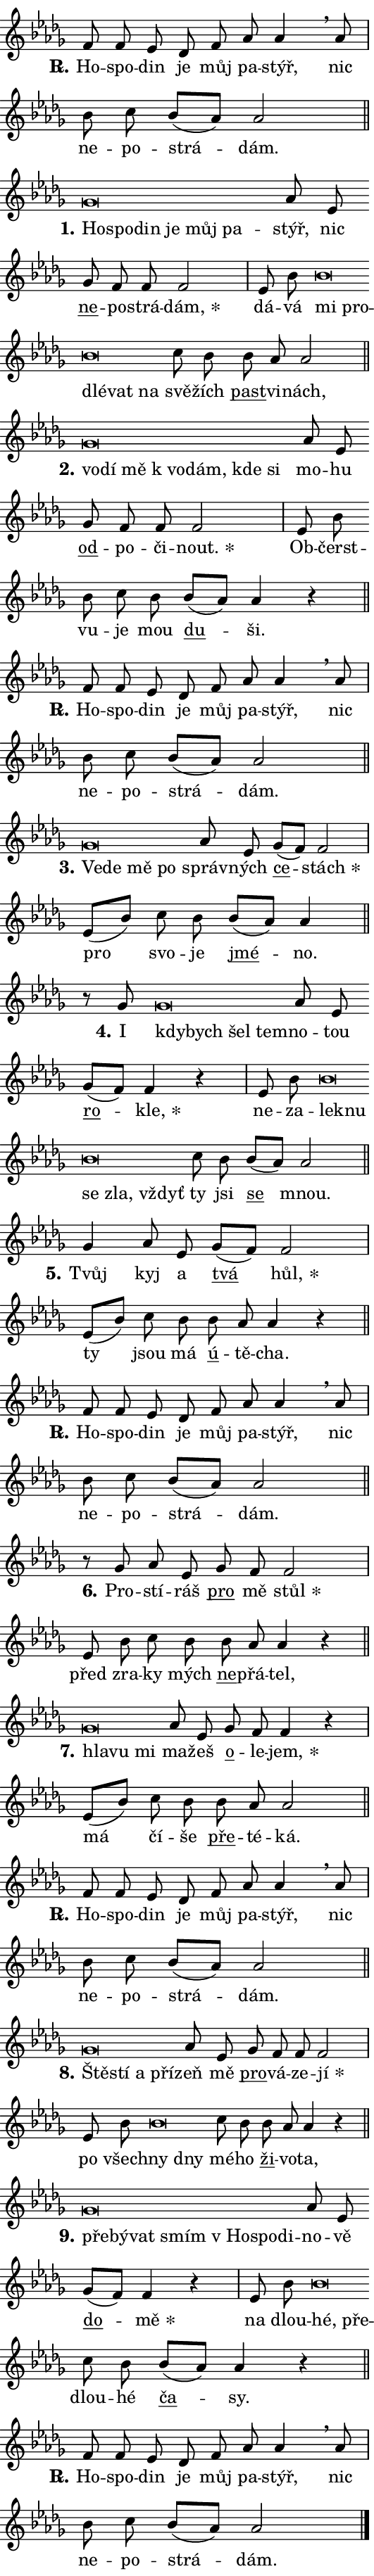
\version "2.24.0"
\header { tagline = "" }
\paper {
  indent = 0\cm
  top-margin = 0\cm
  right-margin = 0.13\cm % to fit lyric hyphens
  bottom-margin = 0\cm
  left-margin = 0\cm
  paper-width = 9\cm
  page-breaking = #ly:one-page-breaking
  system-system-spacing.basic-distance = #11
  score-system-spacing.basic-distance = #11
  ragged-last = ##f
}


%% Author: Thomas Morley
%% https://lists.gnu.org/archive/html/lilypond-user/2020-05/msg00002.html
#(define (line-position grob)
"Returns position of @var[grob} in current system:
   @code{'start}, if at first time-step
   @code{'end}, if at last time-step
   @code{'middle} otherwise
"
  (let* ((col (ly:item-get-column grob))
         (ln (ly:grob-object col 'left-neighbor))
         (rn (ly:grob-object col 'right-neighbor))
         (col-to-check-left (if (ly:grob? ln) ln col))
         (col-to-check-right (if (ly:grob? rn) rn col))
         (break-dir-left
           (and
             (ly:grob-property col-to-check-left 'non-musical #f)
             (ly:item-break-dir col-to-check-left)))
         (break-dir-right
           (and
             (ly:grob-property col-to-check-right 'non-musical #f)
             (ly:item-break-dir col-to-check-right))))
        (cond ((eqv? 1 break-dir-left) 'start)
              ((eqv? -1 break-dir-right) 'end)
              (else 'middle))))

#(define (tranparent-at-line-position vctor)
  (lambda (grob)
  "Relying on @code{line-position} select the relevant enry from @var{vctor}.
Used to determine transparency,"
    (case (line-position grob)
      ((end) (not (vector-ref vctor 0)))
      ((middle) (not (vector-ref vctor 1)))
      ((start) (not (vector-ref vctor 2))))))

noteHeadBreakVisibility =
#(define-music-function (break-visibility)(vector?)
"Makes @code{NoteHead}s transparent relying on @var{break-visibility}"
#{
  \override NoteHead.transparent =
    #(tranparent-at-line-position break-visibility)
#})

#(define delete-ledgers-for-transparent-note-heads
  (lambda (grob)
    "Reads whether a @code{NoteHead} is transparent.
If so this @code{NoteHead} is removed from @code{'note-heads} from
@var{grob}, which is supposed to be @code{LedgerLineSpanner}.
As a result ledgers are not printed for this @code{NoteHead}"
    (let* ((nhds-array (ly:grob-object grob 'note-heads))
           (nhds-list
             (if (ly:grob-array? nhds-array)
                 (ly:grob-array->list nhds-array)
                 '()))
           ;; Relies on the transparent-property being done before
           ;; Staff.LedgerLineSpanner.after-line-breaking is executed.
           ;; This is fragile ...
           (to-keep
             (remove
               (lambda (nhd)
                 (ly:grob-property nhd 'transparent #f))
               nhds-list)))
      ;; TODO find a better method to iterate over grob-arrays, similiar
      ;; to filter/remove etc for lists
      ;; For now rebuilt from scratch
      (set! (ly:grob-object grob 'note-heads)  '())
      (for-each
        (lambda (nhd)
          (ly:pointer-group-interface::add-grob grob 'note-heads nhd))
        to-keep))))

squashNotes = {
  \override NoteHead.X-extent = #'(-0.2 . 0.2)
  \override NoteHead.Y-extent = #'(-0.75 . 0)
  \override NoteHead.stencil =
    #(lambda (grob)
       (let ((pos (ly:grob-property grob 'staff-position)))
         (begin
           (if (< pos -7) (display "ERROR: Lower brevis then expected\n") (display ""))
           (if (<= pos -6) ly:text-interface::print ly:note-head::print))))
}
unSquashNotes = {
  \revert NoteHead.X-extent
  \revert NoteHead.Y-extent
  \revert NoteHead.stencil
}

hideNotes = \noteHeadBreakVisibility #begin-of-line-visible
unHideNotes = \noteHeadBreakVisibility #all-visible

% work-around for resetting accidentals
% https://lilypond.org/doc/v2.23/Documentation/notation/displaying-rhythms#unmetered-music
cadenzaMeasure = {
  \cadenzaOff
  \partial 1024 s1024
  \cadenzaOn
}

#(define-markup-command (accent layout props text) (markup?)
  "Underline accented syllable"
  (interpret-markup layout props
    #{\markup \override #'(offset . 4.3) \underline { #text }#}))

responsum = \markup \concat {
  "R" \hspace #-1.05 \path #0.1 #'((moveto 0 0.07) (lineto 0.9 0.8)) \hspace #0.05 "."
}

spaceSize = #0.6828661417322834 % exact space size for TeX Gyre Schola

\layout {
  \context {
    \Staff
    \remove "Time_signature_engraver"
    \override LedgerLineSpanner.after-line-breaking = #delete-ledgers-for-transparent-note-heads
  }
  \context {
    \Lyrics {
      \override LyricSpace.minimum-distance = \spaceSize
      \override LyricText.font-name = #"TeX Gyre Schola"
      \override LyricText.font-size = 1
      \override StanzaNumber.font-name = #"TeX Gyre Schola Bold"
      \override StanzaNumber.font-size = 1
    }
  }
  \context {
    \Score 
    \override NoteHead.text =
      #(lambda (grob) 
        (let ((pos (ly:grob-property grob 'staff-position)))
          #{\markup {
            \combine
              \halign #-0.55 \raise #(if (= pos -6) 0 0.5) \override #'(thickness . 2) \draw-line #'(3.2 . 0)
              \musicglyph "noteheads.sM1"
          }#}))
  }
}

% magnetic-lyrics.ily
%
%   written by
%     Jean Abou Samra <jean@abou-samra.fr>
%     Werner Lemberg <wl@gnu.org>
%
%   adapted by
%     Jiri Hon <jiri.hon@gmail.com>
%
% Version 2022-Apr-15

% https://www.mail-archive.com/lilypond-user@gnu.org/msg149350.html

#(define (Left_hyphen_pointer_engraver context)
   "Collect syllable-hyphen-syllable occurrences in lyrics and store
them in properties.  This engraver only looks to the left.  For
example, if the lyrics input is @code{foo -- bar}, it does the
following.

@itemize @bullet
@item
Set the @code{text} property of the @code{LyricHyphen} grob between
@q{foo} and @q{bar} to @code{foo}.

@item
Set the @code{left-hyphen} property of the @code{LyricText} grob with
text @q{foo} to the @code{LyricHyphen} grob between @q{foo} and
@q{bar}.
@end itemize

Use this auxiliary engraver in combination with the
@code{lyric-@/text::@/apply-@/magnetic-@/offset!} hook."
   (let ((hyphen #f)
         (text #f))
     (make-engraver
      (acknowledgers
       ((lyric-syllable-interface engraver grob source-engraver)
        (set! text grob)))
      (end-acknowledgers
       ((lyric-hyphen-interface engraver grob source-engraver)
        ;(when (not (grob::has-interface grob 'lyric-space-interface))
          (set! hyphen grob)));)
      ((stop-translation-timestep engraver)
       (when (and text hyphen)
         (ly:grob-set-object! text 'left-hyphen hyphen))
       (set! text #f)
       (set! hyphen #f)))))

#(define (lyric-text::apply-magnetic-offset! grob)
   "If the space between two syllables is less than the value in
property @code{LyricText@/.details@/.squash-threshold}, move the right
syllable to the left so that it gets concatenated with the left
syllable.

Use this function as a hook for
@code{LyricText@/.after-@/line-@/breaking} if the
@code{Left_@/hyphen_@/pointer_@/engraver} is active."
   (let ((hyphen (ly:grob-object grob 'left-hyphen #f)))
     (when hyphen
       (let ((left-text (ly:spanner-bound hyphen LEFT)))
         (when (grob::has-interface left-text 'lyric-syllable-interface)
           (let* ((common (ly:grob-common-refpoint grob left-text X))
                  (this-x-ext (ly:grob-extent grob common X))
                  (left-x-ext
                   (begin
                     ;; Trigger magnetism for left-text.
                     (ly:grob-property left-text 'after-line-breaking)
                     (ly:grob-extent left-text common X)))
                  ;; `delta` is the gap width between two syllables.
                  (delta (- (interval-start this-x-ext)
                            (interval-end left-x-ext)))
                  (details (ly:grob-property grob 'details))
                  (threshold (assoc-get 'squash-threshold details 0.2)))
             (when (< delta threshold)
               (let* (;; We have to manipulate the input text so that
                      ;; ligatures crossing syllable boundaries are not
                      ;; disabled.  For languages based on the Latin
                      ;; script this is essentially a beautification.
                      ;; However, for non-Western scripts it can be a
                      ;; necessity.
                      (lt (ly:grob-property left-text 'text))
                      (rt (ly:grob-property grob 'text))
                      (is-space (grob::has-interface hyphen 'lyric-space-interface))
                      (space (if is-space " " ""))
                      (extra-delta (if is-space spaceSize 0))
                      ;; Append new syllable.
                      (ltrt-space (if (and (string? lt) (string? rt))
                                (string-append lt space rt)
                                (make-concat-markup (list lt space rt))))
                      ;; Right-align `ltrt` to the right side.
                      (ltrt-space-markup (grob-interpret-markup
                               grob
                               (make-translate-markup
                                (cons (interval-length this-x-ext) 0)
                                (make-right-align-markup ltrt-space)))))
                 (begin
                   ;; Don't print `left-text`.
                   (ly:grob-set-property! left-text 'stencil #f)
                   ;; Set text and stencil (which holds all collected
                   ;; syllables so far) and shift it to the left.
                   (ly:grob-set-property! grob 'text ltrt-space)
                   (ly:grob-set-property! grob 'stencil ltrt-space-markup)
                   (ly:grob-translate-axis! grob (- (- delta extra-delta)) X))))))))))


#(define (lyric-hyphen::displace-bounds-first grob)
   ;; Make very sure this callback isn't triggered too early.
   (let ((left (ly:spanner-bound grob LEFT))
         (right (ly:spanner-bound grob RIGHT)))
     (ly:grob-property left 'after-line-breaking)
     (ly:grob-property right 'after-line-breaking)
     (ly:lyric-hyphen::print grob)))

squashThreshold = #0.4

\layout {
  \context {
    \Lyrics
    \consists #Left_hyphen_pointer_engraver
    \override LyricText.after-line-breaking =
      #lyric-text::apply-magnetic-offset!
    \override LyricHyphen.stencil = #lyric-hyphen::displace-bounds-first
    \override LyricText.details.squash-threshold = \squashThreshold
    \override LyricHyphen.minimum-distance = 0
    \override LyricHyphen.minimum-length = \squashThreshold
  }
}

squashText = \override LyricText.details.squash-threshold = 9999
unSquashText = \override LyricText.details.squash-threshold = \squashThreshold

leftText = \override LyricText.self-alignment-X = #LEFT
unLeftText = \revert LyricText.self-alignment-X

starOffset = #(lambda (grob) 
                (let ((x_offset (ly:self-alignment-interface::aligned-on-x-parent grob)))
                  (if (= x_offset 0) 0 (+ x_offset 1.2))))

star = #(define-music-function (syllable)(string?)
"Append star separator at the end of a syllable"
#{
  \once \override LyricText.X-offset = #starOffset
  \lyricmode { \markup {
    #syllable
    \override #'((font-name . "TeX Gyre Schola Bold")) \hspace #0.2 \lower #0.65 \larger "*"
  } }
#})

starAccent = #(define-music-function (syllable)(string?)
"Append star separator at the end of a syllable and make accent"
#{
  \once \override LyricText.X-offset = #starOffset
  \lyricmode { \markup {
    \accent #syllable
    \override #'((font-name . "TeX Gyre Schola Bold")) \hspace #0.2 \lower #0.65 \larger "*"
  } }
#})

breath = #(define-music-function (syllable)(string?)
"Append breathing indicator at the end of a syllable"
#{
  \lyricmode { \markup { #syllable "+" } }
#})

optionalBreath = #(define-music-function (syllable)(string?)
"Append optional breathing indicator at the end of a syllable"
#{
  \lyricmode { \markup { #syllable "(+)" } }
#})


\score {
    <<
        \new Voice = "melody" { \cadenzaOn \key des \major \relative { f'8 f es \bar "" des f \bar "" as as4 \breathe as8 \cadenzaMeasure \bar "|" bes c \bar "" bes[( as)] as2 \cadenzaMeasure \bar "||" \break } }
        \new Lyrics \lyricsto "melody" { \lyricmode { \set stanza = \responsum
Ho -- spo -- din je můj pa -- stýř, nic ne -- po -- strá -- dám. } }
    >>
    \layout {}
}

\score {
    <<
        \new Voice = "melody" { \cadenzaOn \key des \major \relative { \squashNotes ges'\breve*1/16 \hideNotes \breve*1/16 \bar "" \breve*1/16 \bar "" \breve*1/16 \bar "" \breve*1/16 \breve*1/16 \bar "" \unHideNotes \unSquashNotes as8 es \bar "" ges f f f2 \cadenzaMeasure \bar "|" es8 bes' \bar "" \squashNotes bes\breve*1/16 \hideNotes \breve*1/16 \bar "" \breve*1/16 \bar "" \breve*1/16 \breve*1/16 \bar "" \unHideNotes \unSquashNotes c8 bes \bar "" bes as as2 \cadenzaMeasure \bar "||" \break } }
        \new Lyrics \lyricsto "melody" { \lyricmode { \set stanza = "1."
\leftText Ho -- \squashText spo -- din je můj pa -- \unLeftText \unSquashText stýř, nic \markup \accent ne -- po -- strá -- \star dám, dá -- vá \leftText mi \squashText pro -- dlé -- vat na \unLeftText \unSquashText svě -- žích \markup \accent past -- vi -- nách, } }
    >>
    \layout {}
}

\score {
    <<
        \new Voice = "melody" { \cadenzaOn \key des \major \relative { \squashNotes ges'\breve*1/16 \hideNotes \breve*1/16 \bar "" \breve*1/16 \bar "" \breve*1/16 \bar "" \breve*1/16 \bar "" \breve*1/16 \breve*1/16 \bar "" \unHideNotes \unSquashNotes as8 es \bar "" ges f f f2 \cadenzaMeasure \bar "|" es8 bes' \bar "" bes c8 bes \bar "" bes[( as)] as4 r \cadenzaMeasure \bar "||" \break } }
        \new Lyrics \lyricsto "melody" { \lyricmode { \set stanza = "2."
\leftText vo -- \squashText dí mě "k vo" -- dám, kde si \unLeftText \unSquashText mo -- hu \markup \accent od -- po -- či -- \star nout. Ob -- čerst -- vu -- je mou \markup \accent du -- ši. } }
    >>
    \layout {}
}

\score {
    <<
        \new Voice = "melody" { \cadenzaOn \key des \major \relative { f'8 f es \bar "" des f \bar "" as as4 \breathe as8 \cadenzaMeasure \bar "|" bes c \bar "" bes[( as)] as2 \cadenzaMeasure \bar "||" \break } }
        \new Lyrics \lyricsto "melody" { \lyricmode { \set stanza = \responsum
Ho -- spo -- din je můj pa -- stýř, nic ne -- po -- strá -- dám. } }
    >>
    \layout {}
}

\score {
    <<
        \new Voice = "melody" { \cadenzaOn \key des \major \relative { \squashNotes ges'\breve*1/16 \hideNotes \breve*1/16 \bar "" \breve*1/16 \breve*1/16 \bar "" \unHideNotes \unSquashNotes as8 es \bar "" ges[( f)] f2 \cadenzaMeasure \bar "|" es8[( bes')] c8 bes \bar "" bes[( as)] as4 \cadenzaMeasure \bar "||" \break } }
        \new Lyrics \lyricsto "melody" { \lyricmode { \set stanza = "3."
\leftText Ve -- \squashText de mě po \unLeftText \unSquashText správ -- ných \markup \accent ce -- \star stách pro svo -- je \markup \accent jmé -- no. } }
    >>
    \layout {}
}

\score {
    <<
        \new Voice = "melody" { \cadenzaOn \key des \major \relative { r8 ges' \squashNotes ges\breve*1/16 \hideNotes \breve*1/16 \bar "" \breve*1/16 \breve*1/16 \bar "" \unHideNotes \unSquashNotes as8 es \bar "" ges[( f)] f4 r \cadenzaMeasure \bar "|" es8 bes' \bar "" \squashNotes bes\breve*1/16 \hideNotes \breve*1/16 \bar "" \breve*1/16 \bar "" \breve*1/16 \breve*1/16 \bar "" \unHideNotes \unSquashNotes c8 bes \bar "" bes[( as)] as2 \cadenzaMeasure \bar "||" \break } }
        \new Lyrics \lyricsto "melody" { \lyricmode { \set stanza = "4."
I \leftText kdy -- \squashText bych šel tem -- \unLeftText \unSquashText no -- tou \markup \accent ro -- \star kle, ne -- za -- \leftText lek -- \squashText nu se zla, vždyť \unLeftText \unSquashText ty jsi \markup \accent se mnou. } }
    >>
    \layout {}
}

\score {
    <<
        \new Voice = "melody" { \cadenzaOn \key des \major \relative { ges'4 as8 es \bar "" ges[( f)] f2 \cadenzaMeasure \bar "|" es8[( bes')] c8 bes \bar "" bes as as4 r \cadenzaMeasure \bar "||" \break } }
        \new Lyrics \lyricsto "melody" { \lyricmode { \set stanza = "5."
Tvůj kyj a \markup \accent tvá \star hůl, ty jsou má \markup \accent ú -- tě -- cha. } }
    >>
    \layout {}
}

\score {
    <<
        \new Voice = "melody" { \cadenzaOn \key des \major \relative { f'8 f es \bar "" des f \bar "" as as4 \breathe as8 \cadenzaMeasure \bar "|" bes c \bar "" bes[( as)] as2 \cadenzaMeasure \bar "||" \break } }
        \new Lyrics \lyricsto "melody" { \lyricmode { \set stanza = \responsum
Ho -- spo -- din je můj pa -- stýř, nic ne -- po -- strá -- dám. } }
    >>
    \layout {}
}

\score {
    <<
        \new Voice = "melody" { \cadenzaOn \key des \major \relative { r8 ges' as8 es \bar "" ges f f2 \cadenzaMeasure \bar "|" es8 bes' c8 bes \bar "" bes as as4 r \cadenzaMeasure \bar "||" \break } }
        \new Lyrics \lyricsto "melody" { \lyricmode { \set stanza = "6."
Pro -- stí -- ráš \markup \accent pro mě \star stůl před zra -- ky mých \markup \accent ne -- přá -- tel, } }
    >>
    \layout {}
}

\score {
    <<
        \new Voice = "melody" { \cadenzaOn \key des \major \relative { \squashNotes ges'\breve*1/16 \hideNotes \breve*1/16 \breve*1/16 \bar "" \unHideNotes \unSquashNotes as8 es \bar "" ges f f4 r \cadenzaMeasure \bar "|" es8[( bes')] c8 bes \bar "" bes as as2 \cadenzaMeasure \bar "||" \break } }
        \new Lyrics \lyricsto "melody" { \lyricmode { \set stanza = "7."
\leftText hla -- \squashText vu mi \unLeftText \unSquashText ma -- žeš \markup \accent o -- le -- \star jem, má čí -- še \markup \accent pře -- té -- ká. } }
    >>
    \layout {}
}

\score {
    <<
        \new Voice = "melody" { \cadenzaOn \key des \major \relative { f'8 f es \bar "" des f \bar "" as as4 \breathe as8 \cadenzaMeasure \bar "|" bes c \bar "" bes[( as)] as2 \cadenzaMeasure \bar "||" \break } }
        \new Lyrics \lyricsto "melody" { \lyricmode { \set stanza = \responsum
Ho -- spo -- din je můj pa -- stýř, nic ne -- po -- strá -- dám. } }
    >>
    \layout {}
}

\score {
    <<
        \new Voice = "melody" { \cadenzaOn \key des \major \relative { \squashNotes ges'\breve*1/16 \hideNotes \breve*1/16 \bar "" \breve*1/16 \breve*1/16 \bar "" \unHideNotes \unSquashNotes as8 es \bar "" ges f f f2 \cadenzaMeasure \bar "|" es8 bes' \bar "" \squashNotes bes\breve*1/16 \hideNotes \breve*1/16 \bar "" \unHideNotes \unSquashNotes c8 bes \bar "" bes as as4 r \cadenzaMeasure \bar "||" \break } }
        \new Lyrics \lyricsto "melody" { \lyricmode { \set stanza = "8."
\leftText Ště -- \squashText stí a pří -- \unLeftText \unSquashText zeň mě \markup \accent pro -- vá -- ze -- \star jí po všech -- \leftText ny \squashText dny \unLeftText \unSquashText mé -- ho \markup \accent ži -- vo -- ta, } }
    >>
    \layout {}
}

\score {
    <<
        \new Voice = "melody" { \cadenzaOn \key des \major \relative { \squashNotes ges'\breve*1/16 \hideNotes \breve*1/16 \bar "" \breve*1/16 \bar "" \breve*1/16 \bar "" \breve*1/16 \bar "" \breve*1/16 \breve*1/16 \bar "" \unHideNotes \unSquashNotes as8 es \bar "" ges[( f)] f4 r \cadenzaMeasure \bar "|" es8 bes' \bar "" \squashNotes bes\breve*1/16 \hideNotes \breve*1/16 \bar "" \unHideNotes \unSquashNotes c8 bes \bar "" bes[( as)] as4 r \cadenzaMeasure \bar "||" \break } }
        \new Lyrics \lyricsto "melody" { \lyricmode { \set stanza = "9."
\leftText pře -- \squashText bý -- vat smím "v Ho" -- spo -- di -- \unLeftText \unSquashText no -- vě \markup \accent do -- \star mě na dlou -- \leftText hé, \squashText pře -- \unLeftText \unSquashText dlou -- hé \markup \accent ča -- sy. } }
    >>
    \layout {}
}

\score {
    <<
        \new Voice = "melody" { \cadenzaOn \key des \major \relative { f'8 f es \bar "" des f \bar "" as as4 \breathe as8 \cadenzaMeasure \bar "|" bes c \bar "" bes[( as)] as2 \cadenzaMeasure \bar "||" \break } \bar "|." }
        \new Lyrics \lyricsto "melody" { \lyricmode { \set stanza = \responsum
Ho -- spo -- din je můj pa -- stýř, nic ne -- po -- strá -- dám. } }
    >>
    \layout {}
}
